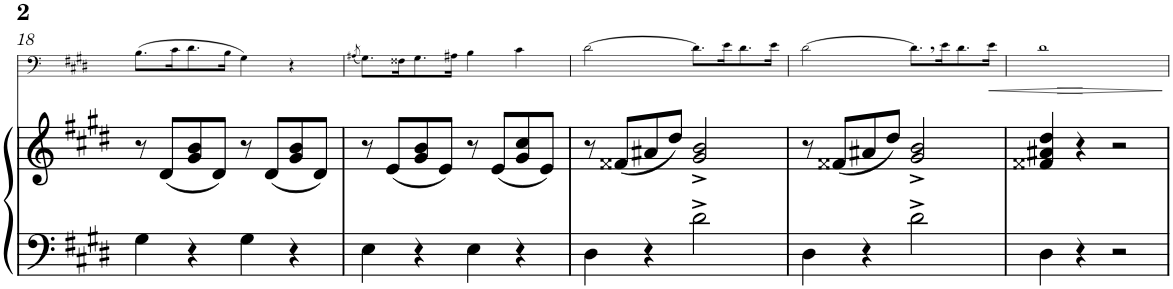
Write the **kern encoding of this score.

**kern	**kern	**kern	**dynam
*part2	*part2	*part1	*part1
*staff3	*staff2	*staff1	*staff1
*I"Piano	*	*I"Trombone	*
*I'Pno	*	*I'Trb	*
!!LO:PB:g=z
*clefF4	*clefG2	*clefF4	*
*k[f#c#g#d#]	*k[f#c#g#d#]	*k[f#c#g#d#]	*
*M4/4	*M4/4	*M4/4	*
*met(c)	*met(c)	*met(c)	*
=18	=18	=18	=18
4G#\	8r	(8.B\L	.
.	(8d#/L	.	.
.	.	16c#\K	.
4r	8g#/ 8b/	8.d#\	.
.	8d#/J)	.	.
.	.	16B\Jk	.
4G#\	8r	4G#\)	.
.	(8d#/L	.	.
4r	8g#/ 8b/	4r	.
.	8d#/J)	.	.
=19	=19	=19	=19
.	.	(8qA#X/	.
4E\	8r	8.G#\L)	.
.	(8e/L	.	.
.	.	16F##X\K	.
4r	8g#/ 8b/	8.G#\	.
.	8e/J)	.	.
.	.	16A#X\Jk	.
4E\	8r	4B\	.
.	(8e/L	.	.
4r	8g#/ 8cc#/	4c#\	.
.	8e/J)	.	.
=20	=20	=20	=20
4D#\	8r	[>2d#\	.
.	(8f##X/L	.	.
4r	8a#X/	.	.
.	8dd#/J)	.	.
2d#^\	2g#/^ 2b/^	8.d#\L]	.
.	.	16e\K	.
.	.	8.d#\	.
.	.	16e\Jk	.
=21	=21	=21	=21
4D#\	8r	[>2d#\	.
.	(8f##X/L	.	.
4r	8a#X/	.	.
.	8dd#/J)	.	.
2d#^\	2g#/^ 2b/^	8.d#,\L]	.
.	.	16e\K	.
.	.	8.d#\	.
!	!	!	!LO:HP:b
.	.	16e\Jk	<
=22	=22	=22	=22
!	!	!	!LO:HP:b
4D#\	4f##X/ 4a#X/ 4dd#/	1d#	>
4r	4r	.	.
2r	2r	.	.
.	.	.	[ ]
=	=	=	=
*-	*-	*-	*-
